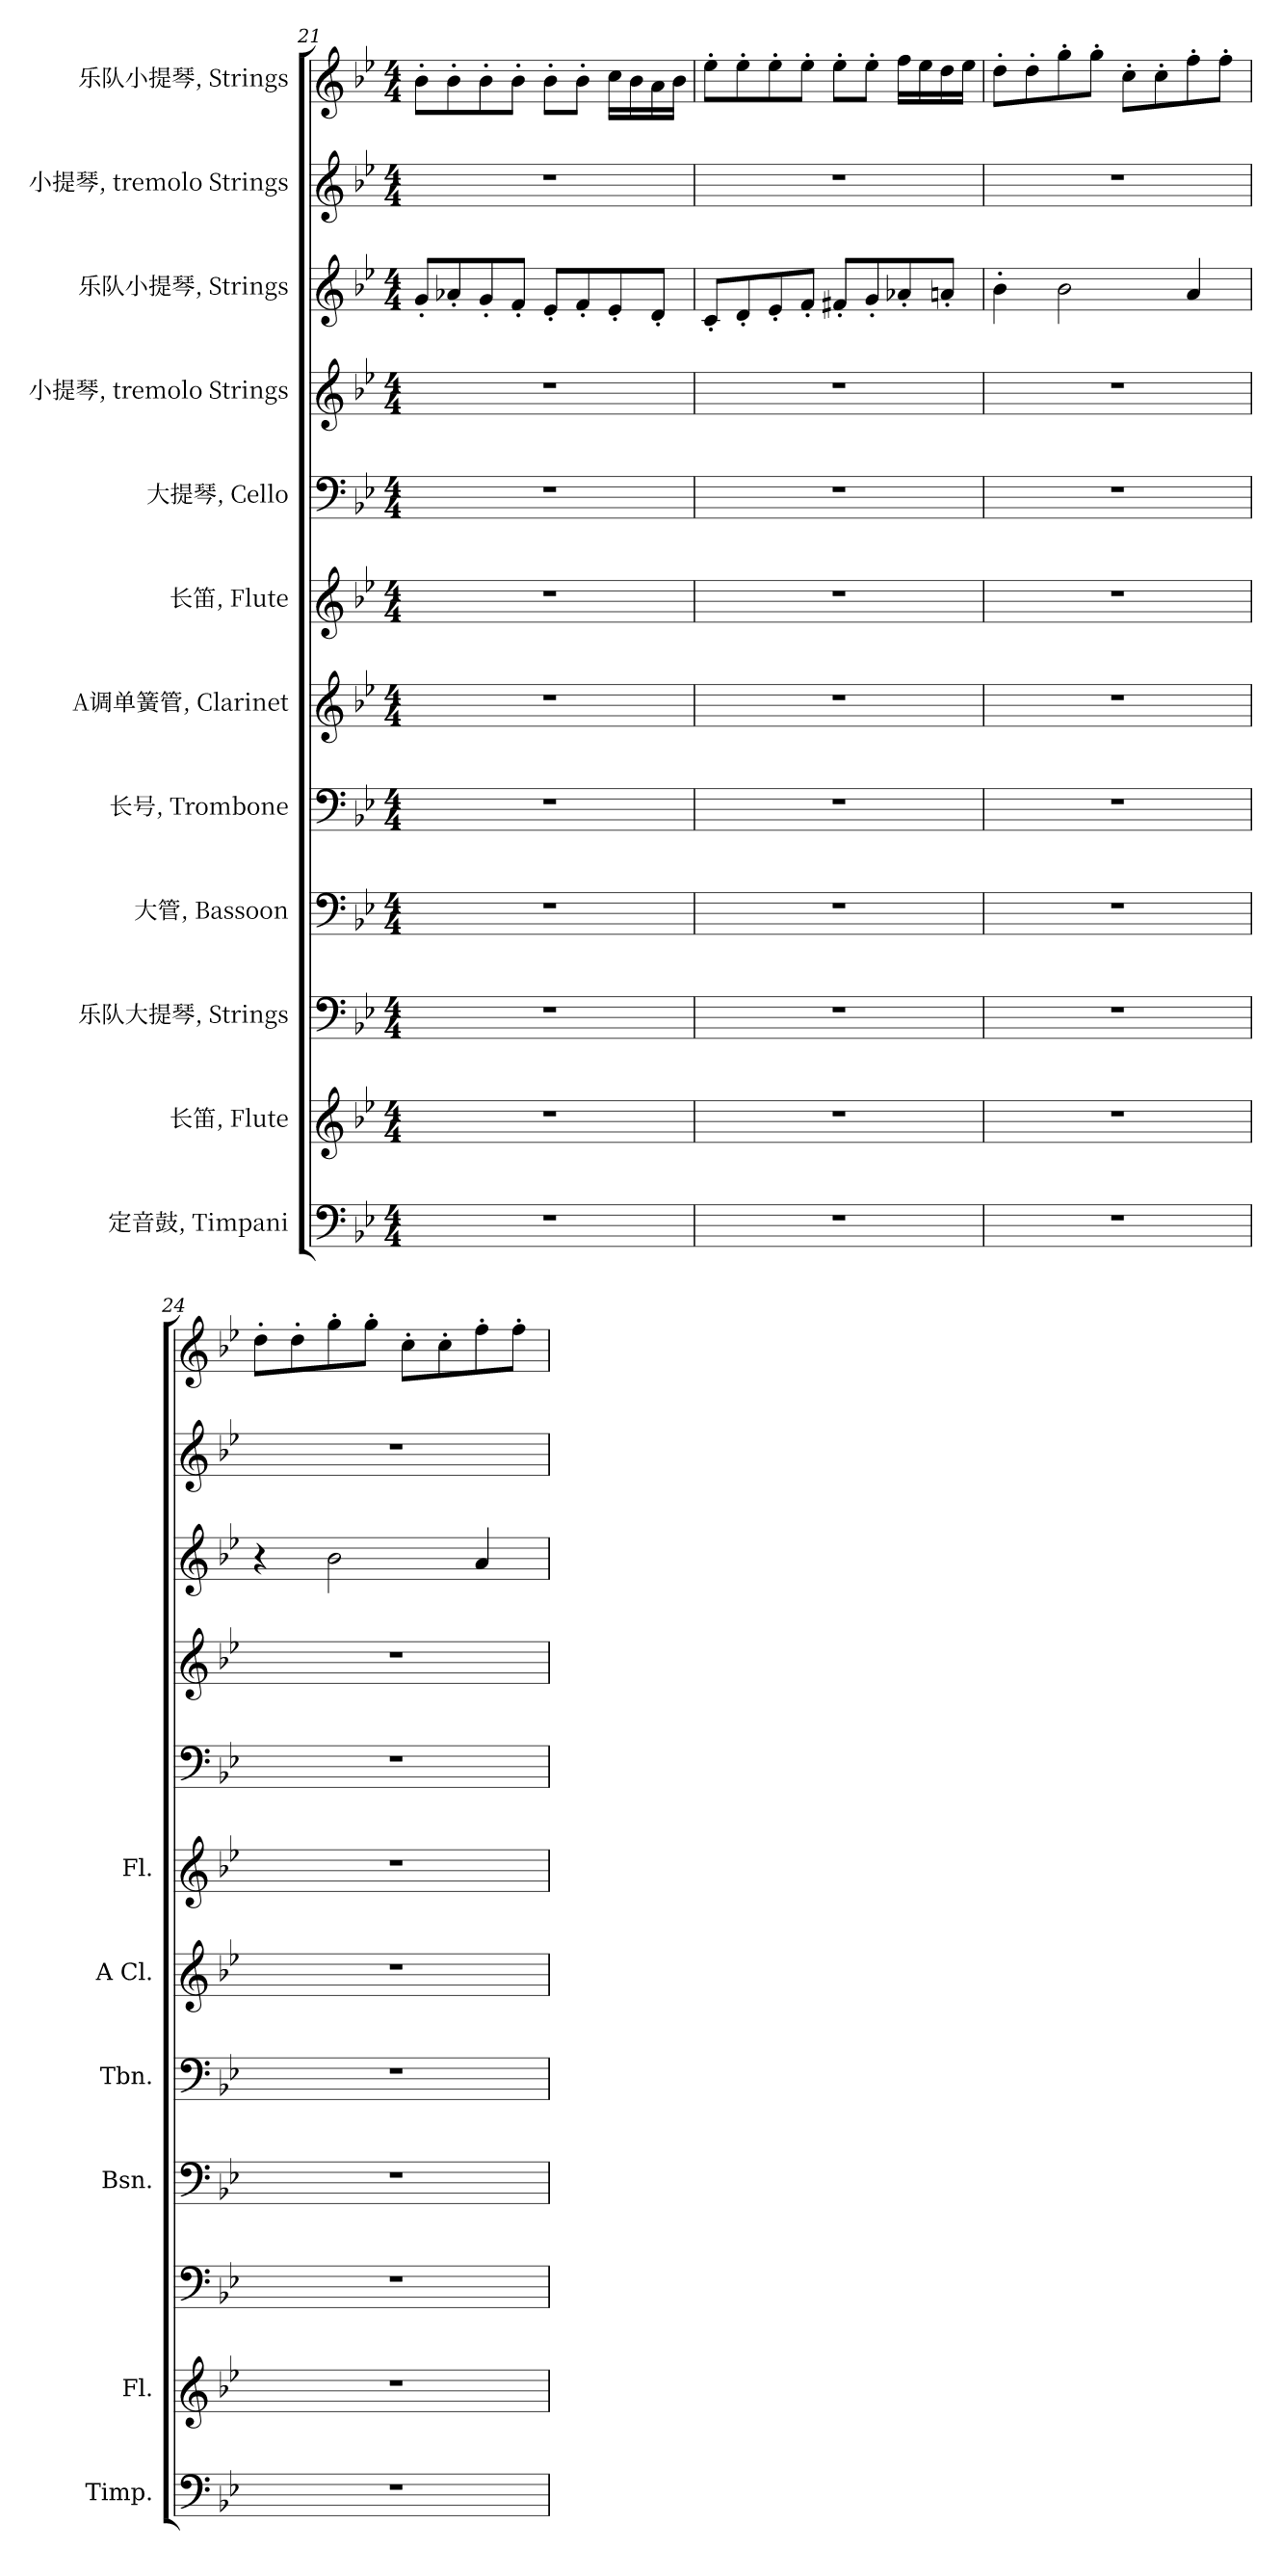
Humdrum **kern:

**kern	**kern	**kern	**kern	**kern	**kern	**kern	**kern	**kern	**kern	**kern	**kern
*part12	*part11	*part10	*part9	*part8	*part7	*part6	*part5	*part4	*part3	*part2	*part1
*staff12	*staff11	*staff10	*staff9	*staff8	*staff7	*staff6	*staff5	*staff4	*staff3	*staff2	*staff1
*I"定音鼓, Timpani	*I"长笛, Flute	*I"乐队大提琴, Strings	*I"大管, Bassoon	*I"长号, Trombone	*I"A调单簧管, Clarinet	*I"长笛, Flute	*I"大提琴, Cello	*I"小提琴, tremolo Strings	*I"乐队小提琴, Strings	*I"小提琴, tremolo Strings	*I"乐队小提琴, Strings
*I'Timp.	*I'Fl.	*	*I'Bsn.	*I'Tbn.	*I'A Cl.	*I'Fl.	*	*	*	*	*
!!LO:PB:g=z
*clefF4	*clefG2	*clefF4	*clefF4	*clefF4	*clefG2	*clefG2	*clefF4	*clefG2	*clefG2	*clefG2	*clefG2
*	*	*	*	*	*ITrd2c3	*	*	*	*	*	*
*k[b-e-]	*k[b-e-]	*k[b-e-]	*k[b-e-]	*k[b-e-]	*k[f#]	*k[b-e-]	*k[b-e-]	*k[b-e-]	*k[b-e-]	*k[b-e-]	*k[b-e-]
*M4/4	*M4/4	*M4/4	*M4/4	*M4/4	*M4/4	*M4/4	*M4/4	*M4/4	*M4/4	*M4/4	*M4/4
=21	=21	=21	=21	=21	=21	=21	=21	=21	=21	=21	=21
1r	1r	1r	1r	1r	1r	1r	1r	1r	8g'/L	1r	8b-'\L
.	.	.	.	.	.	.	.	.	8a-X'/	.	8b-'\
.	.	.	.	.	.	.	.	.	8g'/	.	8b-'\
.	.	.	.	.	.	.	.	.	8f'/J	.	8b-'\J
.	.	.	.	.	.	.	.	.	8e-'/L	.	8b-'\L
.	.	.	.	.	.	.	.	.	8f'/	.	8b-'\J
.	.	.	.	.	.	.	.	.	8e-'/	.	16cc\LL
.	.	.	.	.	.	.	.	.	.	.	16b-\
.	.	.	.	.	.	.	.	.	8d'/J	.	16a\
.	.	.	.	.	.	.	.	.	.	.	16b-\JJ
=22	=22	=22	=22	=22	=22	=22	=22	=22	=22	=22	=22
1r	1r	1r	1r	1r	1r	1r	1r	1r	8c'/L	1r	8ee-'\L
.	.	.	.	.	.	.	.	.	8d'/	.	8ee-'\
.	.	.	.	.	.	.	.	.	8e-'/	.	8ee-'\
.	.	.	.	.	.	.	.	.	8f'/J	.	8ee-'\J
.	.	.	.	.	.	.	.	.	8f#X'/L	.	8ee-'\L
.	.	.	.	.	.	.	.	.	8g'/	.	8ee-'\J
.	.	.	.	.	.	.	.	.	8a-X'/	.	16ff\LL
.	.	.	.	.	.	.	.	.	.	.	16ee-\
.	.	.	.	.	.	.	.	.	8an'/J	.	16dd\
.	.	.	.	.	.	.	.	.	.	.	16ee-\JJ
=23	=23	=23	=23	=23	=23	=23	=23	=23	=23	=23	=23
1r	1r	1r	1r	1r	1r	1r	1r	1r	4b-'\	1r	8dd'\L
.	.	.	.	.	.	.	.	.	.	.	8dd'\
.	.	.	.	.	.	.	.	.	2b-\	.	8gg'\
.	.	.	.	.	.	.	.	.	.	.	8gg'\J
.	.	.	.	.	.	.	.	.	.	.	8cc'\L
.	.	.	.	.	.	.	.	.	.	.	8cc'\
.	.	.	.	.	.	.	.	.	4a/	.	8ff'\
.	.	.	.	.	.	.	.	.	.	.	8ff'\J
=24	=24	=24	=24	=24	=24	=24	=24	=24	=24	=24	=24
1r	1r	1r	1r	1r	1r	1r	1r	1r	4r	1r	8dd'\L
.	.	.	.	.	.	.	.	.	.	.	8dd'\
.	.	.	.	.	.	.	.	.	2b-\	.	8gg'\
.	.	.	.	.	.	.	.	.	.	.	8gg'\J
.	.	.	.	.	.	.	.	.	.	.	8cc'\L
.	.	.	.	.	.	.	.	.	.	.	8cc'\
.	.	.	.	.	.	.	.	.	4a/	.	8ff'\
.	.	.	.	.	.	.	.	.	.	.	8ff'\J
=	=	=	=	=	=	=	=	=	=	=	=
*-	*-	*-	*-	*-	*-	*-	*-	*-	*-	*-	*-
